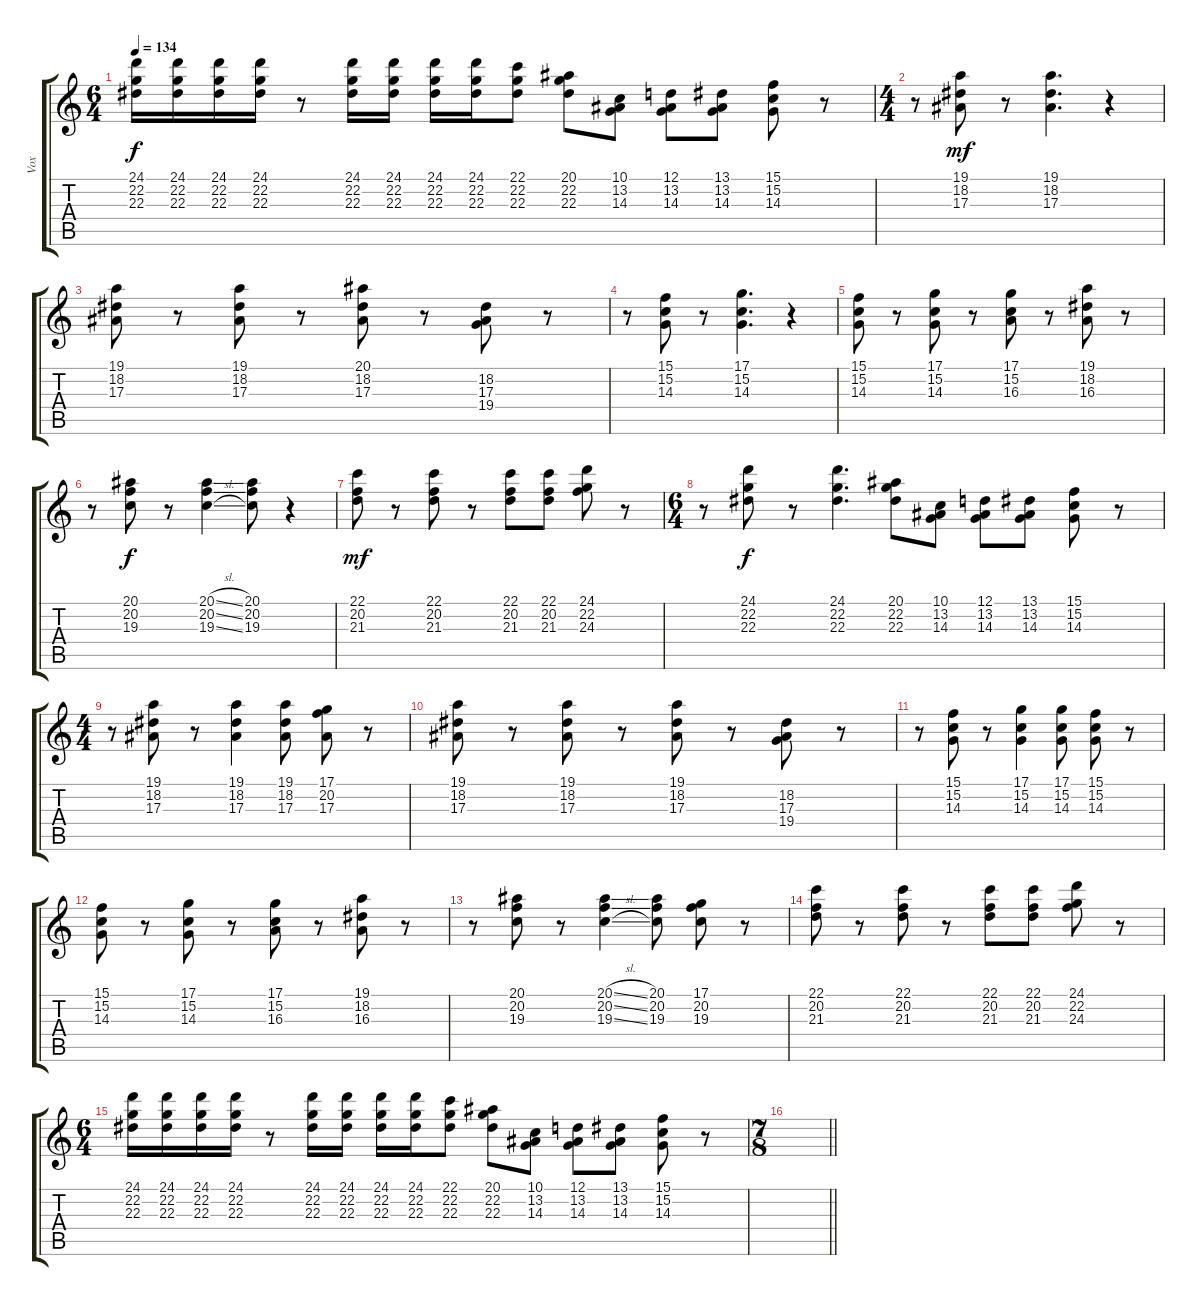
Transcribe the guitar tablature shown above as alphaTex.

\track ("Vox" "Vox") {instrument lead2sawtooth}
\staff {score tabs}
\tuning (D4 A3 F3 C3 G2 C2) {hide}
\ts (6 4)
\tempo 134
\clef g2
\ks c
(24.1 22.2 22.3).16{dy f} (24.1 22.2 22.3).16 (24.1 22.2 22.3).16 (24.1 22.2 22.3).16 r.8 (24.1 22.2 22.3).16 (24.1 22.2 22.3).16 (24.1 22.2 22.3).16 (24.1 22.2 22.3).16 (22.1 22.2 22.3).8 (20.1 22.2 22.3).8 (10.1 13.2 14.3).8 (12.1 13.2 14.3).8 (13.1 13.2 14.3).8 (15.1 15.2 14.3).8 r.8 |
\ts (4 4)
r.8 (19.1 18.2 17.3).8{dy mf} r.8 (19.1 18.2 17.3).4{d} r.4 |
(19.1 18.2 17.3).8 r.8 (19.1 18.2 17.3).8 r.8 (20.1 18.2 17.3).8 r.8 (18.2 17.3 19.4).8 r.8 |
r.8 (15.1 15.2 14.3).8 r.8 (17.1 15.2 14.3).4{d} r.4 |
(15.1 15.2 14.3).8 r.8 (17.1 15.2 14.3).8 r.8 (17.1 15.2 16.3).8 r.8 (19.1 18.2 16.3).8 r.8 |
r.8 (20.1 20.2 19.3).8{dy f} r.8 (20.1{sl} 20.2{sl} 19.3{sl}).4 (20.1 20.2 19.3).8 r.4 |
(22.1 20.2 21.3).8{dy mf} r.8 (22.1 20.2 21.3).8 r.8 (22.1 20.2 21.3).8 (22.1 20.2 21.3).8 (24.1 22.2 24.3).8 r.8 |
\ts (6 4)
r.8 (24.1 22.2 22.3).8{dy f} r.8 (24.1 22.2 22.3).4{d} (20.1 22.2 22.3).8 (10.1 13.2 14.3).8 (12.1 13.2 14.3).8 (13.1 13.2 14.3).8 (15.1 15.2 14.3).8 r.8 |
\ts (4 4)
r.8{volume 13} (19.1 18.2 17.3).8 r.8 (19.1 18.2 17.3).4 (19.1 18.2 17.3).8 (17.1 20.2 17.3).8 r.8 |
(19.1 18.2 17.3).8 r.8 (19.1 18.2 17.3).8 r.8 (19.1 18.2 17.3).8 r.8 (18.2 17.3 19.4).8 r.8 |
r.8 (15.1 15.2 14.3).8 r.8 (17.1 15.2 14.3).4 (17.1 15.2 14.3).8 (15.1 15.2 14.3).8 r.8 |
(15.1 15.2 14.3).8 r.8 (17.1 15.2 14.3).8 r.8 (17.1 15.2 16.3).8 r.8 (19.1 18.2 16.3).8 r.8 |
r.8 (20.1 20.2 19.3).8 r.8 (20.1{sl} 20.2{sl} 19.3{sl}).4 (20.1 20.2 19.3).8 (17.1 20.2 19.3).8 r.8 |
(22.1 20.2 21.3).8 r.8 (22.1 20.2 21.3).8 r.8 (22.1 20.2 21.3).8 (22.1 20.2 21.3).8 (24.1 22.2 24.3).8 r.8 |
\ts (6 4)
(24.1 22.2 22.3).16 (24.1 22.2 22.3).16 (24.1 22.2 22.3).16 (24.1 22.2 22.3).16 r.8 (24.1 22.2 22.3).16 (24.1 22.2 22.3).16 (24.1 22.2 22.3).16 (24.1 22.2 22.3).16 (22.1 22.2 22.3).8 (20.1 22.2 22.3).8 (10.1 13.2 14.3).8 (12.1 13.2 14.3).8 (13.1 13.2 14.3).8 (15.1 15.2 14.3).8 r.8 |
\ts (7 8)
\barLineRight lightlight
